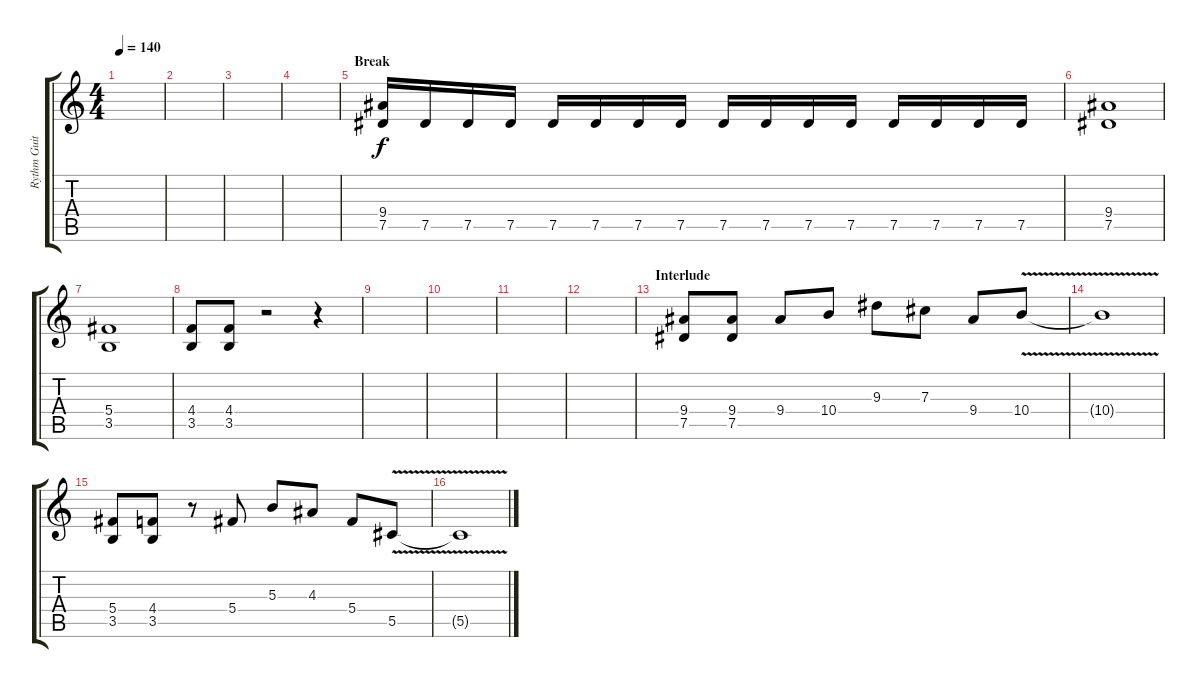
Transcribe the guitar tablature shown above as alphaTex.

\track ("Rythm Guitar (Rafael)" "Rythm Guit") {instrument overdrivenguitar}
\staff {score tabs}
\tuning (Eb4 Bb3 Gb3 Db3 Ab2 Eb2) {hide}
\ts (4 4)
\tempo 140
\clef g2
\ks c
|
|
|
|
\section ("" "Break")
(9.4 7.5).16 7.5.16 7.5.16 7.5.16 7.5.16 7.5.16 7.5.16 7.5.16 7.5.16 7.5.16 7.5.16 7.5.16 7.5.16 7.5.16 7.5.16 7.5.16 |
(9.4 7.5).1 |
(5.4 3.5).1 |
(4.4 3.5).8 (4.4 3.5).8 r.2 r.4 |
|
|
|
|
\section ("" "Interlude")
(9.4 7.5).8 (9.4 7.5).8 9.4.8 10.4.8 9.3.8 7.3.8 9.4.8 10.4{v}.8 |
10.4{t}.1 |
(5.4 3.5).8 (4.4 3.5).8 r.8 5.4.8 5.3.8 4.3.8 5.4.8 5.5{v}.8 |
5.5{t}.1
